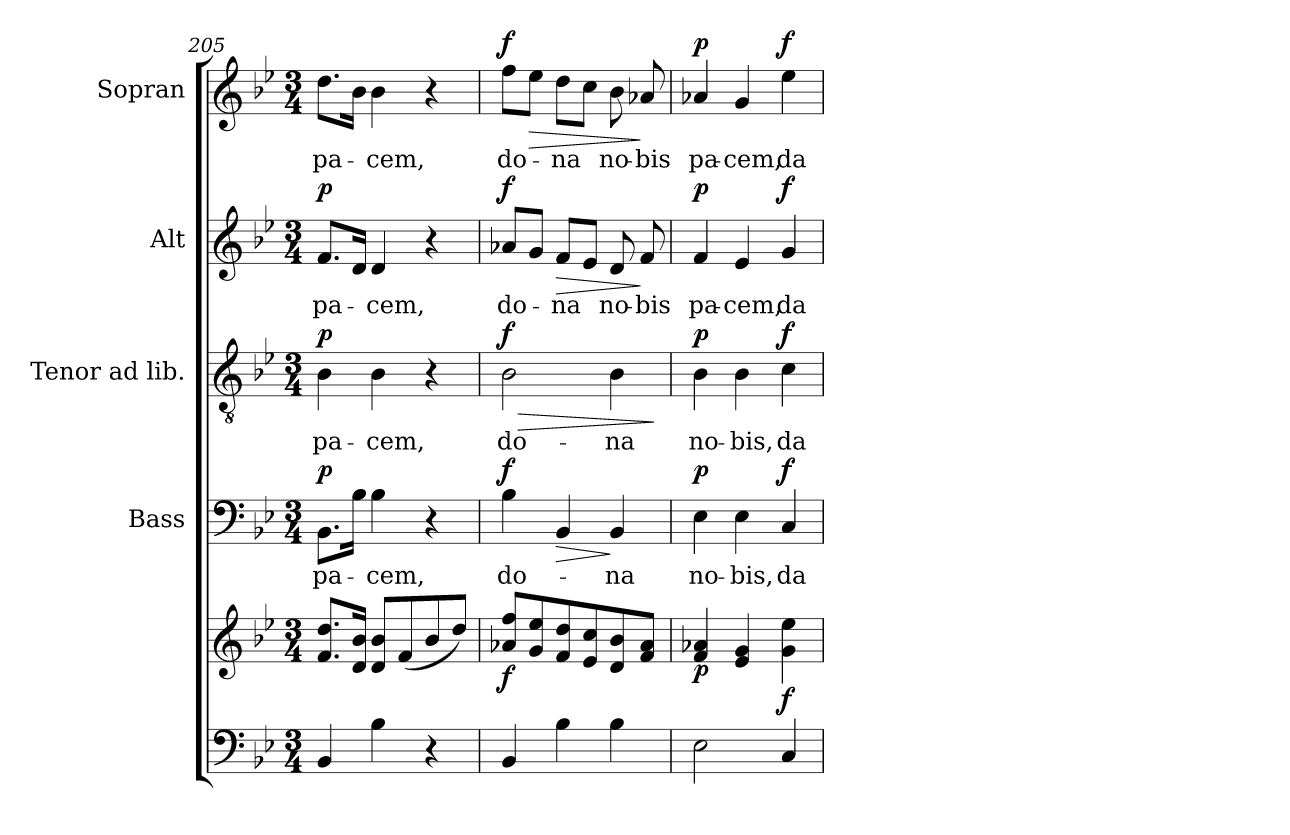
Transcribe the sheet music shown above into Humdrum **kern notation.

**kern	**kern	**dynam	**kern	**text	**dynam	**kern	**text	**dynam	**kern	**text	**dynam	**kern	**text	**dynam
*part5	*part5	*part5	*part4	*part4	*part4	*part3	*part3	*part3	*part2	*part2	*part2	*part1	*part1	*part1
*staff6	*staff5	*staff5/6	*staff4	*staff4	*staff4	*staff3	*staff3	*staff3	*staff2	*staff2	*staff2	*staff1	*staff1	*staff1
*	*	*	*I"Bass	*	*	*I"Tenor ad lib.	*	*	*I"Alt	*	*	*I"Sopran	*	*
*	*	*	*I'B.	*	*	*I'T.	*	*	*I'A.	*	*	*I'S.	*	*
*clefF4	*clefG2	*	*clefF4	*	*	*clefGv2	*	*	*clefG2	*	*	*clefG2	*	*
*k[b-e-]	*k[b-e-]	*	*k[b-e-]	*	*	*k[b-e-]	*	*	*k[b-e-]	*	*	*k[b-e-]	*	*
*B-:	*B-:	*	*B-:	*	*	*B-:	*	*	*B-:	*	*	*B-:	*	*
*M3/4	*M3/4	*	*M3/4	*	*	*M3/4	*	*	*M3/4	*	*	*M3/4	*	*
=205	=205	=205	=205	=205	=205	=205	=205	=205	=205	=205	=205	=205	=205	=205
!	!	!	!	!LO:LY:b	!LO:DY:a	!	!LO:LY:b	!LO:DY:a	!	!LO:LY:b	!LO:DY:a	!	!LO:LY:b	!
4BB-/	8.f/ 8.dd/L	.	8.BB-\L	pa-	p	4B-\	pa-	p	8.f/L	pa-	p	8.dd\L	pa-	.
.	16d/ 16b-/Jk	.	16B-\Jk	.	.	.	.	.	16d/Jk	.	.	16b-\Jk	.	.
!	!	!	!	!LO:LY:b	!	!	!LO:LY:b	!	!	!LO:LY:b	!	!	!LO:LY:b	!
4B-\	8d/ 8b-/L	.	4B-\	-cem,	.	4B-\	-cem,	.	4d/	-cem,	.	4b-\	-cem,	.
.	(<8f/	.	.	.	.	.	.	.	.	.	.	.	.	.
4r	8b-/	.	4r	.	.	4r	.	.	4r	.	.	4r	.	.
.	8dd/J)	.	.	.	.	.	.	.	.	.	.	.	.	.
=206	=206	=206	=206	=206	=206	=206	=206	=206	=206	=206	=206	=206	=206	=206
!	!	!LO:DY:b	!	!LO:LY:b	!LO:DY:a	!	!LO:LY:b	!LO:HP:b	!	!LO:LY:b	!	!	!LO:LY:b	!
!	!	!	!	!	!	!	!	!LO:DY:n=1:a	!	!	!LO:DY:a	!	!	!LO:DY:a
4BB-/	8a-X/ 8ff/L	f	4B-\	do-	f	2B-\	do-	> f	8a-X/L	do-	f	8ff\L	do-	f
!	!	!	!	!	!	!	!	!	!	!	!	!	!	!LO:HP:b
.	8g/ 8ee-/	.	.	.	.	.	.	.	8g/J	.	.	8ee-\J	.	>
!	!	!	!	!	!LO:HP:b	!	!	!	!	!LO:LY:b	!LO:HP:b	!	!LO:LY:b	!
4B-\	8f/ 8dd/	.	4BB-/	.	>	.	.	.	8f/L	-na	>	8dd\L	-na	.
.	8e-/ 8cc/	.	.	.	.	.	.	.	8e-/J	.	.	8cc\J	.	.
!	!	!	!	!LO:LY:b	!	!	!LO:LY:b	!	!	!LO:LY:b	!	!	!LO:LY:b	!
4B-\	8d/ 8b-/	.	4BB-/	-na	]	4B-\	-na	.	8d/	no-	.	8b-\	no-	.
!	!	!	!	!	!	!	!	!	!	!LO:LY:b	!	!	!LO:LY:b	!
.	8f/ 8a-/J	.	.	.	.	.	.	.	8f/	-bis	]	8a-X/	-bis	]
.	.	.	.	.	.	.	.	]	.	.	.	.	.	.
=207	=207	=207	=207	=207	=207	=207	=207	=207	=207	=207	=207	=207	=207	=207
!	!	!LO:DY:b	!	!LO:LY:b	!LO:DY:a	!	!LO:LY:b	!LO:DY:a	!	!LO:LY:b	!LO:DY:a	!	!LO:LY:b	!LO:DY:a
2E-\	4f/ 4a-X/	p	4E-\	no-	p	4B-\	no-	p	4f/	pa-	p	4a-X/	pa-	p
!	!	!	!	!LO:LY:b	!	!	!LO:LY:b	!	!	!LO:LY:b	!	!	!LO:LY:b	!
.	4e-/ 4g/	.	4E-\	-bis,	.	4B-\	-bis,	.	4e-/	-cem,	.	4g/	-cem,	.
!	!	!LO:DY:b	!	!LO:LY:b	!LO:DY:a	!	!LO:LY:b	!LO:DY:a	!	!LO:LY:b	!LO:DY:a	!	!LO:LY:b	!LO:DY:a
4C/	4g\ 4ee-\	f	4C/	da	f	4c\	da	f	4g/	da	f	4ee-\	da	f
=	=	=	=	=	=	=	=	=	=	=	=	=	=	=
*-	*-	*-	*-	*-	*-	*-	*-	*-	*-	*-	*-	*-	*-	*-
